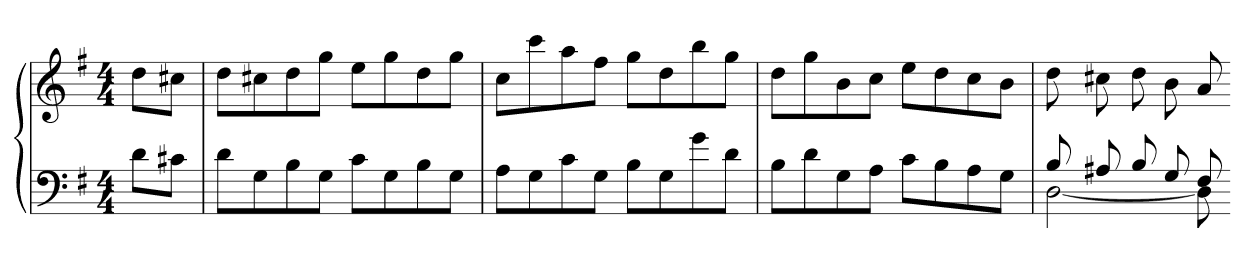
**kern	**kern
*part1	*part1
*staff2	*staff1
*clefF4	*clefG2
*k[f#]	*k[f#]
*G:	*G:
*M4/4	*M4/4
=	=
8dL	8ddL
8c#XJ	8cc#XJ
=67	=67
8dL	8ddL
8G	8cc#X
8B	8dd
8GJ	8ggJ
8cL	8eeL
8G	8gg
8B	8dd
8GJ	8ggJ
=68	=68
8AL	8ccL
8G	8ccc
8c	8aa
8GJ	8ff#J
8BL	8ggL
8G	8dd
8g	8bb
8dJ	8ggJ
=69	=69
8BL	8ddL
8d	8gg
8G	8b
8AJ	8ccJ
8cL	8eeL
8B	8dd
8A	8cc
8GJ	8bJ
=70	=70
*^	*
8B	[2D	8dd
8A#X	.	8cc#X
8B	.	8dd
8G	.	8b
8F#	8D]	8a
*v	*v	*
=-	=-
*-	*-
